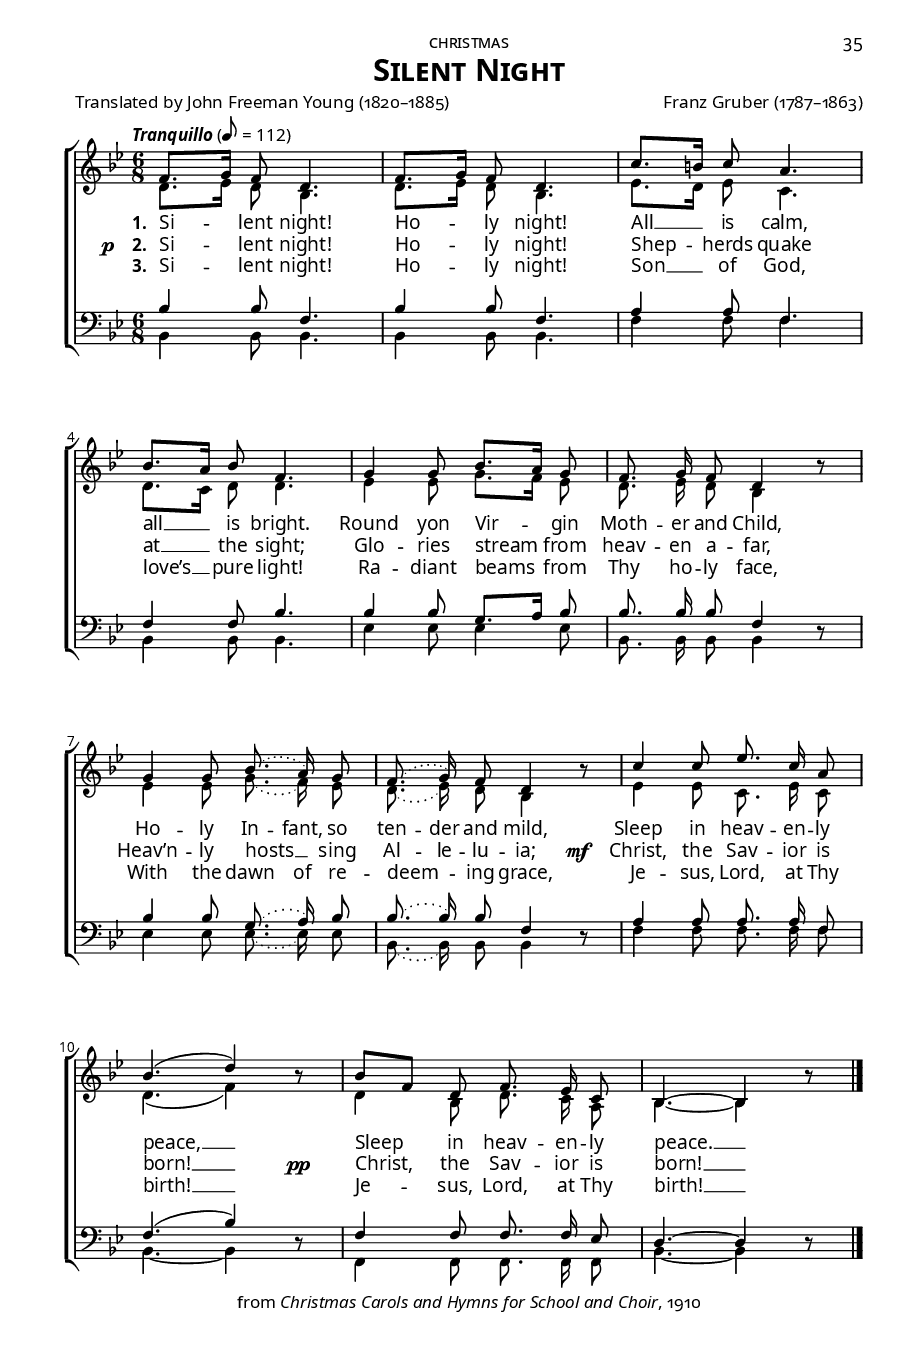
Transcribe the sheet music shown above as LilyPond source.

\version "2.14.2"
\include "util.ly"
\header {
  title = \markup{\override #'(font-name . "Garamond Premier Pro Semibold"){ \abs-fontsize #15 \smallCapsOldStyle"Silent Night"}}
  poet = \markup\oldStyleNum"Translated by John Freeman Young (1820–1885)"
  composer = \markup\oldStyleNum"Franz Gruber (1787–1863)"
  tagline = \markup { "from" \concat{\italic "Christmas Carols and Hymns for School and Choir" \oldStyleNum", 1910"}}
}
\paper {
  paper-height = 9\in
  paper-width = 6\in
  indent = 0\in
  %system-system-spacing = #'((basic-distance . 10) (padding . 0))
  %system-system-spacing =
  %  #'((basic-distance . 0)
  %     (minimum-distance . 0)
  %     (padding . -0.35)
  %     (stretchability . 100))
  ragged-last-bottom = ##f
  ragged-bottom = ##f
  two-sided = ##t
  inner-margin = 0.5\in
  outer-margin = 0.25\in
  top-margin = 0.25\in
  bottom-margin = 0.25\in
  first-page-number = #035
  print-first-page-number = ##t
  headerLine = \markup{\override #'(font-name . "Garamond Premier Pro") \smallCapsOldStyle"christmas"}
  oddHeaderMarkup = \markup\fill-line{
     \override #'(font-name . "Garamond Premier Pro")\abs-fontsize #8.5
     \combine 
        \fill-line{"" \on-the-fly #print-page-number-check-first
        \oldStylePageNum""
        }
        \fill-line{\headerLine}
  }
  evenHeaderMarkup = \markup {
     \override #'(font-name . "Garamond Premier Pro")\abs-fontsize #8.5
     \combine
        \on-the-fly #print-page-number-check-first
        \oldStylePageNum""
        \fill-line{\headerLine}
  }
}
#(set-global-staff-size 15) \paper{ #(define fonts (make-pango-font-tree "GoudyOlSt BT" "Garamond Premier Pro" "Garamond Premier Pro" (/ 15 20))) }
global = {
  \key bes \major
  \time 6/8
  \autoBeamOff
  \override DynamicLineSpanner #'staff-padding = #0.0
  \override DynamicLineSpanner #'Y-extent = #'(-1 . 1)
}

sopMusic = \relative c' {
  \tempo \markup\italic"Tranquillo" 8 = 112
  f8.[ g16] f8 d4. |
  f8.[ g16] f8 d4. |
  c'8.[ b16] c8 a4. | \break
  bes8.[ a16] bes8 f4. |
  
  g4 g8 bes8.[ a16] g8 |
  f8.\noBeam g16\noBeam f8 d4 bes'8\rest | \break
  \slurDotted g4 g8\noBeam bes8.\noBeam( a16\noBeam) g8 |
  f8.\noBeam( g16\noBeam) f8 d4 bes'8\rest |
  
  \slurSolid c4 c8\noBeam ees8.\noBeam c16\noBeam a8 | \break
  bes4.( d4) bes8\rest |
  bes8[ f] d8 f8.\noBeam ees16\noBeam c8 |
  bes4.~bes4 bes'8\rest \bar "|."
}
sopWords = \lyricmode {
  
}

altoMusic = \relative c' {
  d8.[ ees16] d8 bes4. |
  d8.[ ees16] d8 bes4. |
  ees8.[ d16] ees8 c4. |
  d8.[ c16] d8 d4. |
  
  ees4 ees8 g8.[ f16] ees8 |
  d8.\noBeam ees16\noBeam d8\noBeam bes4 s8 |
  \slurDotted ees4 ees8\noBeam g8.\noBeam( f16\noBeam) ees8 |
  d8.\noBeam( ees16\noBeam) d8 bes4 s8 |
  
  \slurSolid ees4 ees8 c8.\noBeam ees16\noBeam c8 |
  d4.( f4) s8 |
  d4 bes8 d8.\noBeam c16\noBeam a8 |
  bes4.~ bes4 s8 \bar "|."
}
altoWords = \lyricmode {
  \set stanza = #"1. "
  \set ignoreMelismata = ##t
  Si -- _ lent night!
  Ho -- _ ly night!
  All __ _ is calm,
  all __ _ is bright.
  Round yon Vir -- _ gin
  Moth -- er and Child,
  Ho -- ly In -- fant, so ten -- der and mild,
  Sleep in heav -- en -- ly peace, __ _
  Sleep _ in heav -- en -- ly peace. __ _
}
altoWordsII = {
  \set stanza = \markup\concat{\dynamic"p   " "2. "}
  \lyricmode {
    \set ignoreMelismata = ##t
    Si -- _ lent night!  Ho -- _ ly night!
    Shep -- _ herds quake at __ _ the sight;
    Glo -- ries stream _ from heav -- en a -- far,
    Heav’n -- ly hosts __ _ sing Al -- le -- lu -- ia;
  }
  \set stanza = \markup\dynamic"mf  "
  \lyricmode {
    Christ, the Sav -- ior is born! __ _
  }
  \set stanza = \markup\dynamic"pp      "
  \lyricmode {
    Christ, _ the Sav -- ior is born! __ _
  }
}
altoWordsIII = \lyricmode {
  \set stanza = #"3. "
  \set ignoreMelismata = ##t
  Si -- _ lent night!  Ho -- _ ly night!
  Son __ _ of God, love’s __ _ pure light!
  Ra -- diant beams _ from Thy ho -- ly face,
  With the dawn of re -- deem -- _ ing grace,
  Je -- sus, Lord, at Thy birth! __ _
  Je -- _ sus, Lord, at Thy birth! __ _
}
altoWordsIV = \lyricmode {
\set ignoreMelismata = ##t
%\markup\italic 
}

tenorMusic = \relative c' {
  bes4 bes8 f4. |
  bes4 bes8 f4. |
  a4 a8 f4. |
  f4 f8 bes4. |
  
  bes4 bes8 g8.[ a16] bes8 |
  bes8.\noBeam bes16\noBeam bes8 f4 s8 |
  \slurDotted bes4 bes8 g8.\noBeam( a16\noBeam) bes8 |
  bes8.\noBeam( bes16\noBeam) bes8 f4 s8 |
  
  a4 a8\noBeam a8.\noBeam a16\noBeam f8 |
  \slurSolid f4.( bes4) s8 |
  f4 f8\noBeam f8.\noBeam f16\noBeam ees8 |
  d4.~d4 s8 \bar "|."
}
tenorWords = \lyricmode {

}

bassMusic = \relative c {
  bes4 bes8 bes4. |
  bes4 bes8 bes4. |
  f'4 f8 f4. |
  bes,4 bes8 bes4. |
  
  ees4 ees8 ees4 ees8 |
  bes8.\noBeam bes16\noBeam bes8\noBeam bes4 d8\rest |
  \slurDotted ees4 ees8\noBeam ees8.\noBeam( ees16\noBeam) ees8 |
  bes8.\noBeam( bes16\noBeam) bes8 bes4 d8\rest |
  
  f4 f8\noBeam f8.\noBeam f16\noBeam f8 |
  bes,4.~ bes4 d8\rest |
  f,4 f8\noBeam f8.\noBeam f16\noBeam f8 |
  bes4.~ bes4 d8\rest \bar "|."
}
bassWords = \lyricmode {

}

\score {
  <<
   \new ChoirStaff <<
%    \new Lyrics = sopranos \with { \override VerticalAxisGroup #'nonstaff-relatedstaff-spacing = #'((basic-distance . 1)) }
    \new Staff = women <<
      \new Voice = "sopranos" { \voiceOne << \global \sopMusic >> }
      \new Voice = "altos" { \voiceTwo << \global \altoMusic >> }
    >>
    \new Lyrics \with { alignAboveContext = #"women" } \lyricsto "sopranos" \sopWords
    \new Lyrics = "altosIV"  \with { alignBelowContext = #"women" } \lyricsto "sopranos" \altoWordsIV
    \new Lyrics = "altosIII"  \with { alignBelowContext = #"women" } \lyricsto "sopranos" \altoWordsIII
    \new Lyrics = "altosII"  \with { alignBelowContext = #"women" } \lyricsto "sopranos" \altoWordsII
    \new Lyrics = "altos"  \with { alignBelowContext = #"women" } \lyricsto "sopranos" \altoWords
   \new Staff = men <<
      \clef bass
      \new Voice = "tenors" { \voiceOne << \global \tenorMusic >> }
      \new Voice = "basses" { \voiceTwo << \global \bassMusic >> }
    >>
    \new Lyrics \with { alignAboveContext = #"men" \override VerticalAxisGroup #'nonstaff-relatedstaff-spacing = #'((basic-distance . 1)) } \lyricsto "tenors" \tenorWords
    \new Lyrics \with { alignBelowContext = #"men" \override VerticalAxisGroup #'nonstaff-relatedstaff-spacing = #'((basic-distance . 1)) } \lyricsto "basses" \bassWords
  >>
%    \new PianoStaff << \new Staff { \new Voice { \pianoRH } } \new Staff { \clef "bass" \pianoLH } >>
  >>
  \layout {
    \context {
      \Score
      %\override SpacingSpanner #'base-shortest-duration = #(ly:make-moment 1 8)
      %\override SpacingSpanner #'common-shortest-duration = #(ly:make-moment 1 4)
    }
    \context {
      % Remove all empty staves
      % \Staff \RemoveEmptyStaves \override VerticalAxisGroup #'remove-first = ##t
    }
  }
}
